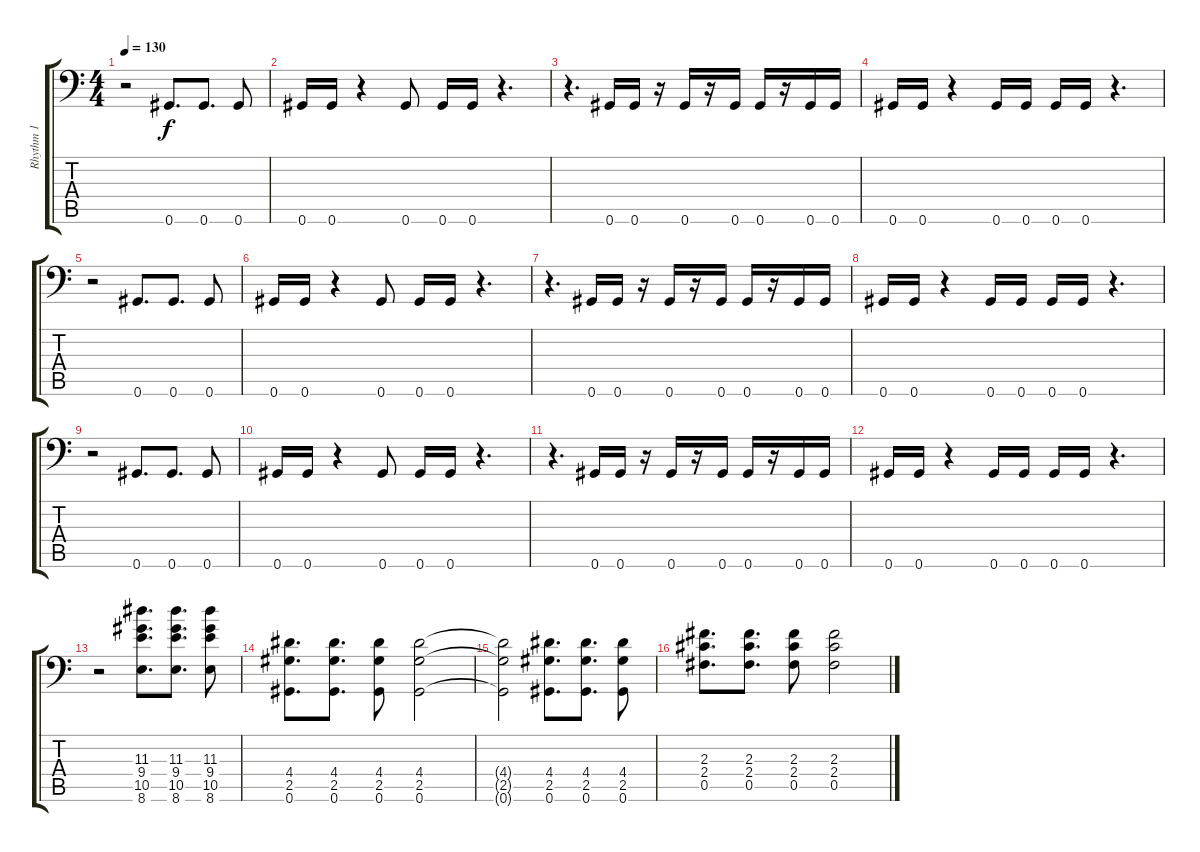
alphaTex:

\track ("Rhythm 1" "Rhythm 1") {instrument distortionguitar}
\staff {score tabs}
\tuning (Db4 Ab3 E3 B2 Gb2 Ab1) {hide}
\ts (4 4)
\tempo 130
\clef f4
\ks c
r.2{dy f} 0.6.8{d} 0.6.8{d} 0.6.8 |
0.6.16 0.6.16 r.4 0.6.8 0.6.16 0.6.16 r.4{d} |
r.4{d} 0.6.16 0.6.16 r.16 0.6.16 r.16 0.6.16 0.6.16 r.16 0.6.16 0.6.16 |
0.6.16 0.6.16 r.4 0.6.16 0.6.16 0.6.16 0.6.16 r.4{d} |
r.2 0.6.8{d} 0.6.8{d} 0.6.8 |
0.6.16 0.6.16 r.4 0.6.8 0.6.16 0.6.16 r.4{d} |
r.4{d} 0.6.16 0.6.16 r.16 0.6.16 r.16 0.6.16 0.6.16 r.16 0.6.16 0.6.16 |
0.6.16 0.6.16 r.4 0.6.16 0.6.16 0.6.16 0.6.16 r.4{d} |
r.2 0.6.8{d} 0.6.8{d} 0.6.8 |
0.6.16 0.6.16 r.4 0.6.8 0.6.16 0.6.16 r.4{d} |
r.4{d} 0.6.16 0.6.16 r.16 0.6.16 r.16 0.6.16 0.6.16 r.16 0.6.16 0.6.16 |
0.6.16 0.6.16 r.4 0.6.16 0.6.16 0.6.16 0.6.16 r.4{d} |
r.2 (11.3 9.4 10.5 8.6).8{d} (11.3 9.4 10.5 8.6).8{d} (11.3 9.4 10.5 8.6).8 |
(4.4 2.5 0.6).8{d} (4.4 2.5 0.6).8{d} (4.4 2.5 0.6).8 (4.4 2.5 0.6).2 |
(4.4{t} 2.5{t} 0.6{t}).2 (4.4 2.5 0.6).8{d} (4.4 2.5 0.6).8{d} (4.4 2.5 0.6).8 |
(2.3 2.4 0.5).8{d} (2.3 2.4 0.5).8{d} (2.3 2.4 0.5).8 (2.3 2.4 0.5).2
